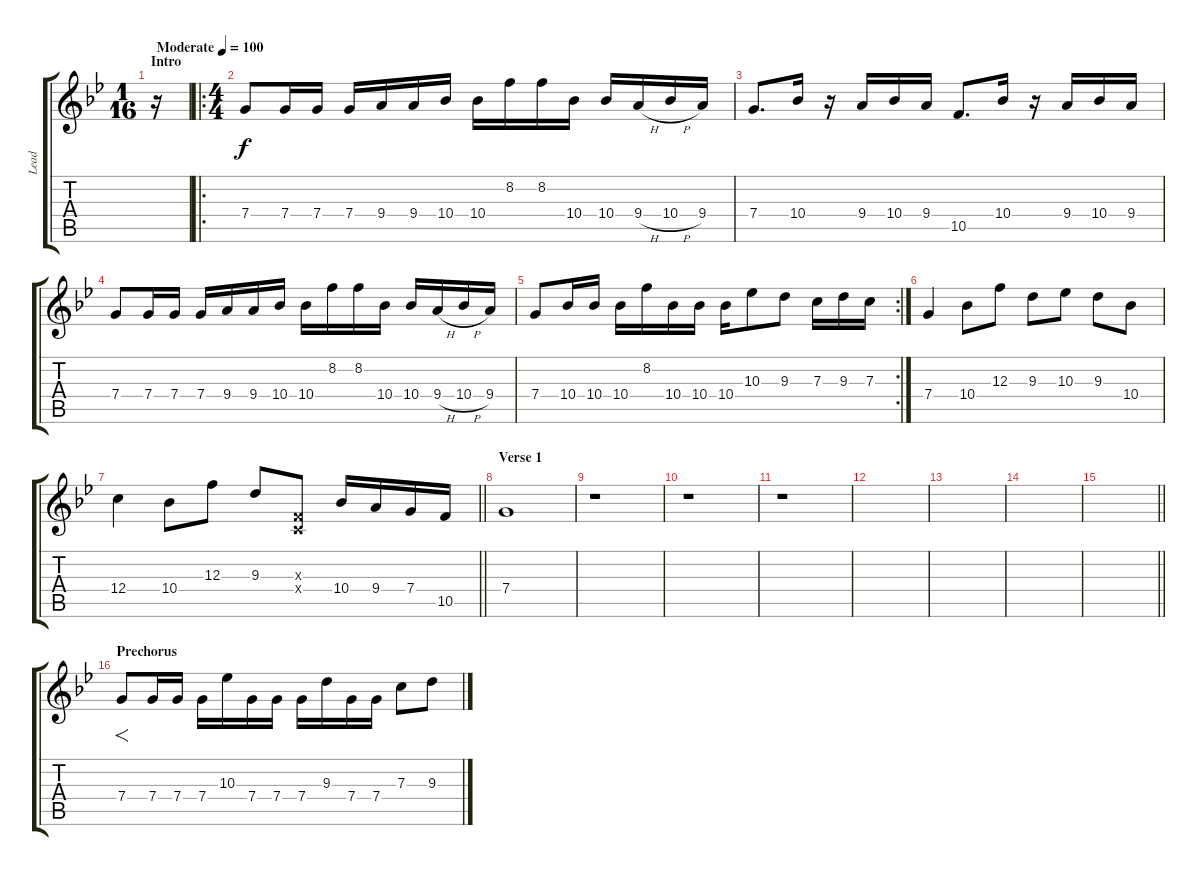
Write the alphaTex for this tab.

\track ("Lead" "Lead") {instrument overdrivenguitar}
\staff {score tabs}
\tuning (D4 A3 F3 C3 G2 C2) {hide}
\ts (1 16)
\section ("" "Intro")
\tempo (100 "Moderate")
\clef g2
\ks bb
r.16{dy f instrument overdrivenguitar} |
\ro
\ts (4 4)
7.4.8 7.4.16 7.4.16 7.4.16 9.4.16 9.4.16 10.4.16 10.4.16 8.2.16 8.2.16 10.4.16 10.4.16 9.4{h}.16 10.4{h}.16 9.4.16 |
7.4.8{d} 10.4.16 r.16 9.4.16 10.4.16 9.4.16 10.5.8{d} 10.4.16 r.16 9.4.16 10.4.16 9.4.16 |
7.4.8 7.4.16 7.4.16 7.4.16 9.4.16 9.4.16 10.4.16 10.4.16 8.2.16 8.2.16 10.4.16 10.4.16 9.4{h}.16 10.4{h}.16 9.4.16 |
\rc 2
7.4.8 10.4.16 10.4.16 10.4.16 8.2.16 10.4.16 10.4.16 10.4.16 10.3.8 9.3.8 7.3.16 9.3.16 7.3.16 |
7.4.4 10.4.8 12.3.8 9.3.8 10.3.8 9.3.8 10.4.8 |
\barLineRight lightlight
12.4.4 10.4.8 12.3.8 9.3.8 (0.3{x} 0.4{x}).8 10.4.16 9.4.16 7.4.16 10.5.16 |
\section ("" "Verse 1")
7.4.1 |
r.1 |
r.1 |
r.1 |
|
|
|
\barLineRight lightlight
|
\section ("" "Prechorus")
7.4.8{f} 7.4.16 7.4.16 7.4.16 10.3.16 7.4.16 7.4.16 7.4.16 9.3.16 7.4.16 7.4.16 7.3.8 9.3.8
